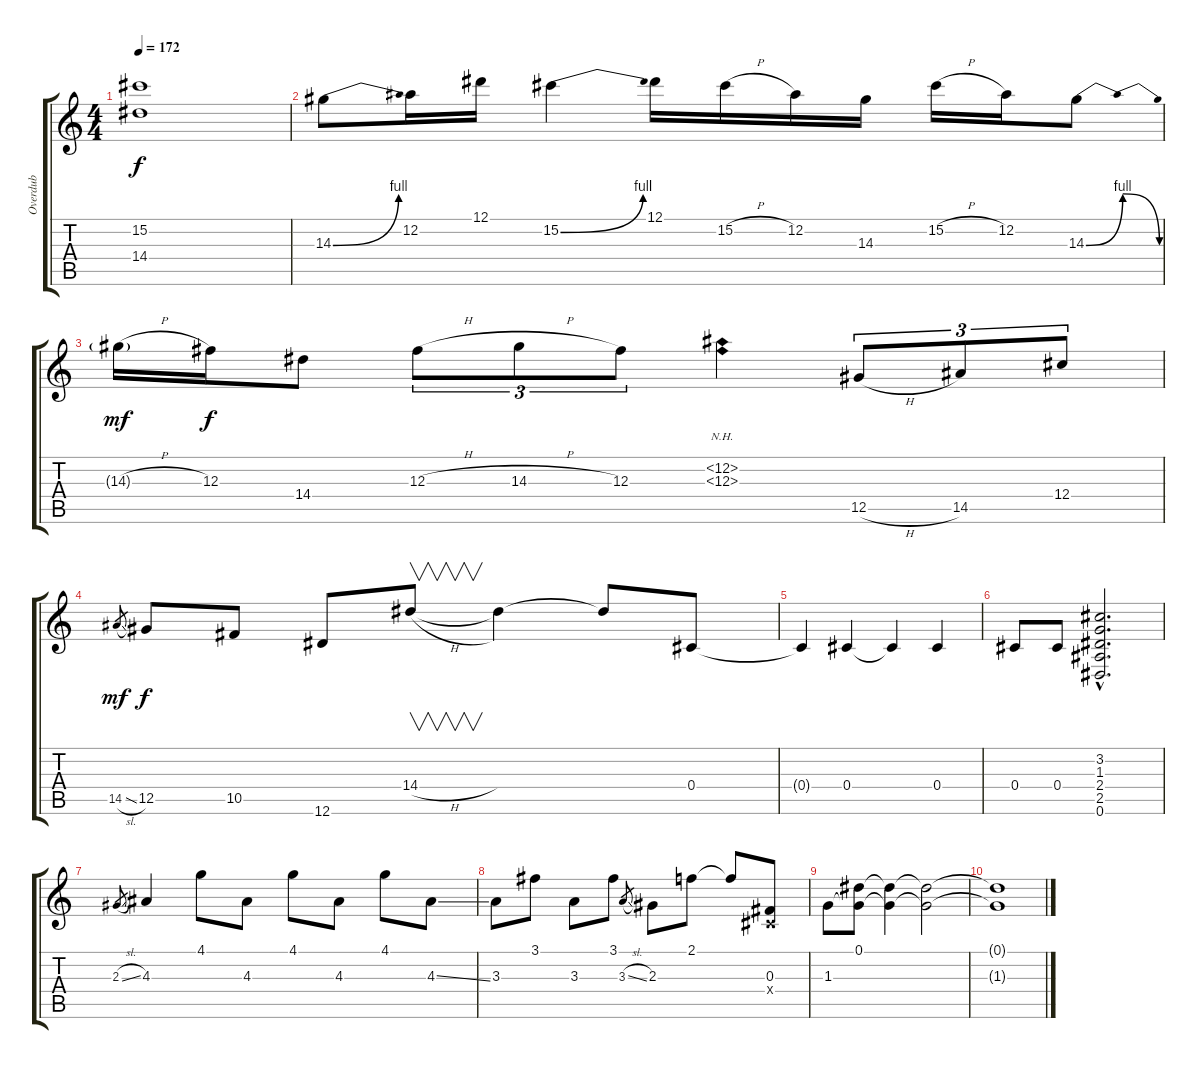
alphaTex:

\track ("Overdub" "Overdub") {instrument fretlessbass}
\staff {score tabs}
\tuning (Eb4 Bb3 Gb3 Db3 Ab2 Eb2) {hide}
\ts (4 4)
\tempo 172
\clef g2
\ks c
(15.2 14.4).1{dy f} |
14.3{be (bend 0 0 60 4)}.8 12.2.16 12.1.16 15.2{be (bend 0 0 60 4)}.4 12.1.16 15.2{h}.16 12.2.16 14.3.16 15.2{h}.16 12.2.16 14.3{be (bendrelease 0 0 15 4 30 4 60 0)}.8 |
14.3{h g}.16{dy mf} 12.3.16{dy f} 14.4.8 12.3{h}.8{tu (3 2)} 14.3{h}.8{tu (3 2)} 12.3.8{tu (3 2)} (12.2{nh} 12.3{nh}).4 12.5{h}.8{tu (3 2)} 14.5.8{tu (3 2)} 12.4.8{tu (3 2)} |
14.5{sl}.8{gr dy mf} 12.5.8{dy f} 10.5.8 12.6.8 14.4{h}.8{v} 14.4{t}.4 14.4{t}.8 0.4.8 |
0.4{t}.4 0.4.4 0.4{t}.4 0.4.4 |
0.4.8 0.4.8 (3.2{hac} 1.3{hac} 2.4{hac} 2.5{hac} 0.6{hac}).2{d} |
2.3{sl}.8{gr} 4.3.4 4.1.8 4.3.8 4.1.8 4.3.8 4.1.8 4.3{ss}.8 |
3.3.8 3.1.8 3.3.8 3.1.8 3.3{sl}.8{gr} 2.3.8 2.1.8 2.1{t}.8 (0.3 0.4{x}).8 |
1.3.8{volume 0} (0.1 1.3{t}).8 (0.1{t} 1.3{t}).4 (0.1{t} 1.3{t}).2 |
(0.1{t} 1.3{t}).1
